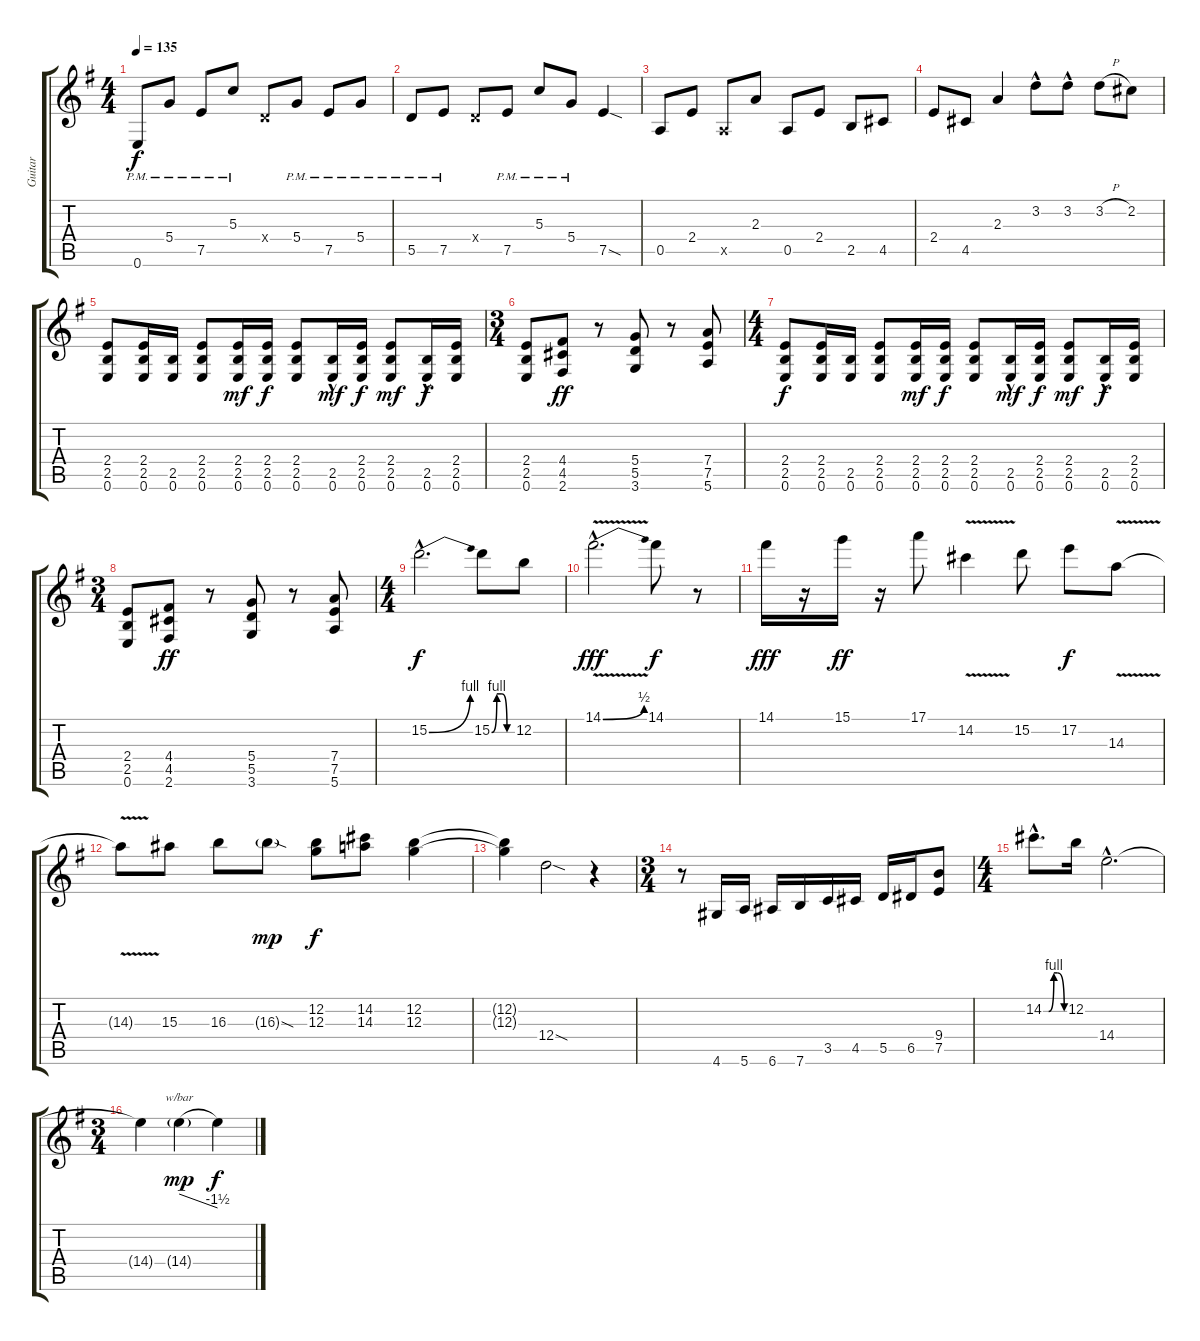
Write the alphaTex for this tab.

\track ("Guitar" "Guitar") {instrument distortionguitar}
\staff {score tabs}
\tuning (E4 B3 G3 D3 A2 E2) {hide}
\ts (4 4)
\tempo 135
\clef g2
\ks g
0.6{pm}.8{dy f} 5.4{pm}.8 7.5{pm}.8 5.3{pm}.8 0.4{x}.8 5.4{pm}.8 7.5{pm}.8 5.4{pm}.8 |
5.5{pm}.8 7.5{pm}.8 0.4{x}.8 7.5{pm}.8 5.3{pm}.8 5.4{pm}.8 7.5{sod}.4 |
0.5.8 2.4.8 0.5{x}.8 2.3.8 0.5.8 2.4.8 2.5.8 4.5.8 |
2.4.8 4.5.8 2.3.4 3.2{hac}.8 3.2{hac}.8 3.2{h}.8 2.2.8 |
(2.4 2.5 0.6).8 (2.4 2.5 0.6).16 (2.5 0.6).16 (2.4 2.5 0.6).8 (2.4 2.5 0.6).16{dy mf} (2.4 2.5 0.6).16{dy f} (2.4 2.5 0.6).8 (2.5{hac} 0.6{hac}).16{dy mf} (2.4 2.5 0.6).16{dy f} (2.4 2.5 0.6).8{dy mf} (2.5{hac} 0.6).16{dy f} (2.4 2.5 0.6).16 |
\ts (3 4)
(2.4 2.5 0.6).8 (4.4 4.5 2.6).8{dy ff} r.8 (5.4 5.5 3.6).8 r.8 (7.4 7.5 5.6).8 |
\ts (4 4)
(2.4 2.5 0.6).8{dy f} (2.4 2.5 0.6).16 (2.5 0.6).16 (2.4 2.5 0.6).8 (2.4 2.5 0.6).16{dy mf} (2.4 2.5 0.6).16{dy f} (2.4 2.5 0.6).8 (2.5{hac} 0.6{hac}).16{dy mf} (2.4 2.5 0.6).16{dy f} (2.4 2.5 0.6).8{dy mf} (2.5{hac} 0.6).16{dy f} (2.4 2.5 0.6).16 |
\ts (3 4)
(2.4 2.5 0.6).8 (4.4 4.5 2.6).8{dy ff} r.8 (5.4 5.5 3.6).8 r.8 (7.4 7.5 5.6).8 |
\ts (4 4)
15.2{be (bend 0 0 60 4) hac}.2{d dy f} 15.2{be (custom 0 0 15 4 30 4 45 0 60 0)}.8 12.2.8 |
14.1{be (bend 0 0 60 2) v hac}.2{d dy fff} 14.1.8{dy f} r.8 |
14.1.16{dy fff} r.16 15.1.16{dy ff} r.16 17.1.8 14.2{v}.4 15.2.8 17.2.8{dy f} 14.3{v}.8 |
14.3{t}.8 15.3.8 16.3.8 16.3{sod g}.8{dy mp} (12.2 12.3).8{dy f} (14.2 14.3).8 (12.2 12.3).4 |
(12.2{t} 12.3{t}).4 12.4{sod}.2 r.4 |
\ts (3 4)
r.8 4.6.16 5.6.16 6.6.16 7.6.16 3.5.16 4.5.16 5.5.16 6.5.16 (9.4 7.5).8 |
\ts (4 4)
14.2{be (custom 0 0 15 0 30 4 40 4 60 0) hac}.8{d} 12.2.16 14.4{hac}.2{d} |
\ts (3 4)
14.4{t}.4 14.4{g}.4{tbe (dive default 0 0 60 -6) dy mp} 14.4{t}.4{dy f}
